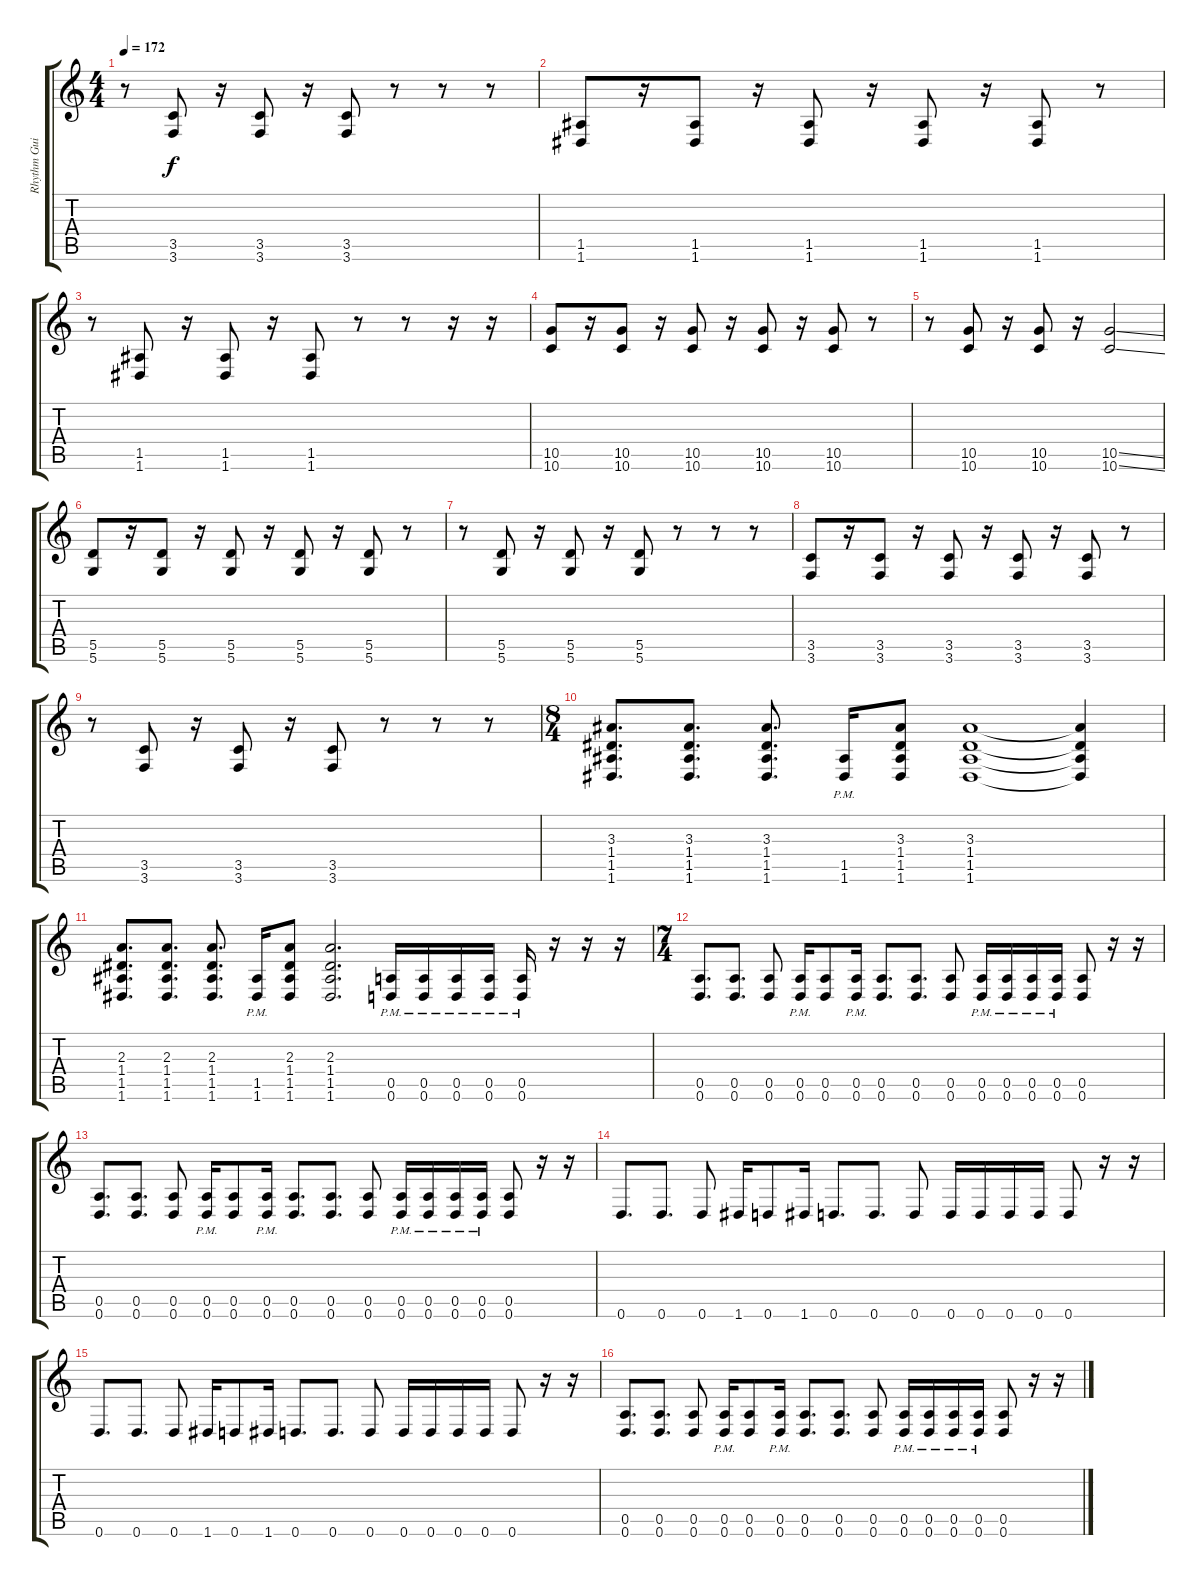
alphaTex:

\track ("Rhythm Guitar 1" "Rhythm Gui") {instrument distortionguitar}
\staff {score tabs}
\tuning (E4 B3 G3 D3 A2 D2) {hide}
\ts (4 4)
\tempo 172
\clef g2
\ks c
r.8{dy f} (3.5 3.6).8 r.16 (3.5 3.6).8 r.16 (3.5 3.6).8 r.8 r.8 r.8 |
(1.5 1.6).8 r.16 (1.5 1.6).8 r.16 (1.5 1.6).8 r.16 (1.5 1.6).8 r.16 (1.5 1.6).8 r.8 |
r.8 (1.5 1.6).8 r.16 (1.5 1.6).8 r.16 (1.5 1.6).8 r.8 r.8 r.16 r.16 |
(10.5 10.6).8 r.16 (10.5 10.6).8 r.16 (10.5 10.6).8 r.16 (10.5 10.6).8 r.16 (10.5 10.6).8 r.8 |
r.8 (10.5 10.6).8 r.16 (10.5 10.6).8 r.16 (10.5{ss} 10.6{ss}).2 |
(5.5 5.6).8 r.16 (5.5 5.6).8 r.16 (5.5 5.6).8 r.16 (5.5 5.6).8 r.16 (5.5 5.6).8 r.8 |
r.8 (5.5 5.6).8 r.16 (5.5 5.6).8 r.16 (5.5 5.6).8 r.8 r.8 r.8 |
(3.5 3.6).8 r.16 (3.5 3.6).8 r.16 (3.5 3.6).8 r.16 (3.5 3.6).8 r.16 (3.5 3.6).8 r.8 |
r.8 (3.5 3.6).8 r.16 (3.5 3.6).8 r.16 (3.5 3.6).8 r.8 r.8 r.8 |
\ts (8 4)
(3.3 1.4 1.5 1.6).8{d} (3.3 1.4 1.5 1.6).8{d} (3.3 1.4 1.5 1.6).8{d} (1.5{pm} 1.6{pm}).16 (3.3 1.4 1.5 1.6).8 (3.3 1.4 1.5 1.6).1 (3.3{t} 1.4{t} 1.5{t} 1.6{t}).4 |
(2.3 1.4 1.5 1.6).8{d} (2.3 1.4 1.5 1.6).8{d} (2.3 1.4 1.5 1.6).8{d} (1.5{pm} 1.6{pm}).16 (2.3 1.4 1.5 1.6).8 (2.3 1.4 1.5 1.6).2{d} (0.5{pm} 0.6{pm}).16 (0.5{pm} 0.6{pm}).16 (0.5{pm} 0.6{pm}).16 (0.5{pm} 0.6{pm}).16 (0.5{pm} 0.6{pm}).16 r.16 r.16 r.16 |
\ts (7 4)
(0.5 0.6).8{d} (0.5 0.6).8{d} (0.5 0.6).8 (0.5{pm} 0.6{pm}).16 (0.5 0.6).8 (0.5{pm} 0.6{pm}).16 (0.5 0.6).8{d} (0.5 0.6).8{d} (0.5 0.6).8 (0.5{pm} 0.6{pm}).16 (0.5{pm} 0.6{pm}).16 (0.5{pm} 0.6{pm}).16 (0.5{pm} 0.6{pm}).16 (0.5 0.6).8 r.16 r.16 |
(0.5 0.6).8{d} (0.5 0.6).8{d} (0.5 0.6).8 (0.5{pm} 0.6{pm}).16 (0.5 0.6).8 (0.5{pm} 0.6{pm}).16 (0.5 0.6).8{d} (0.5 0.6).8{d} (0.5 0.6).8 (0.5{pm} 0.6{pm}).16 (0.5{pm} 0.6{pm}).16 (0.5{pm} 0.6{pm}).16 (0.5{pm} 0.6{pm}).16 (0.5 0.6).8 r.16 r.16 |
0.6.8{d} 0.6.8{d} 0.6.8 1.6.16 0.6.8 1.6.16 0.6.8{d} 0.6.8{d} 0.6.8 0.6.16 0.6.16 0.6.16 0.6.16 0.6.8 r.16 r.16 |
0.6.8{d} 0.6.8{d} 0.6.8 1.6.16 0.6.8 1.6.16 0.6.8{d} 0.6.8{d} 0.6.8 0.6.16 0.6.16 0.6.16 0.6.16 0.6.8 r.16 r.16 |
(0.5 0.6).8{d} (0.5 0.6).8{d} (0.5 0.6).8 (0.5{pm} 0.6{pm}).16 (0.5 0.6).8 (0.5{pm} 0.6{pm}).16 (0.5 0.6).8{d} (0.5 0.6).8{d} (0.5 0.6).8 (0.5{pm} 0.6{pm}).16 (0.5{pm} 0.6{pm}).16 (0.5{pm} 0.6{pm}).16 (0.5{pm} 0.6{pm}).16 (0.5 0.6).8 r.16 r.16
